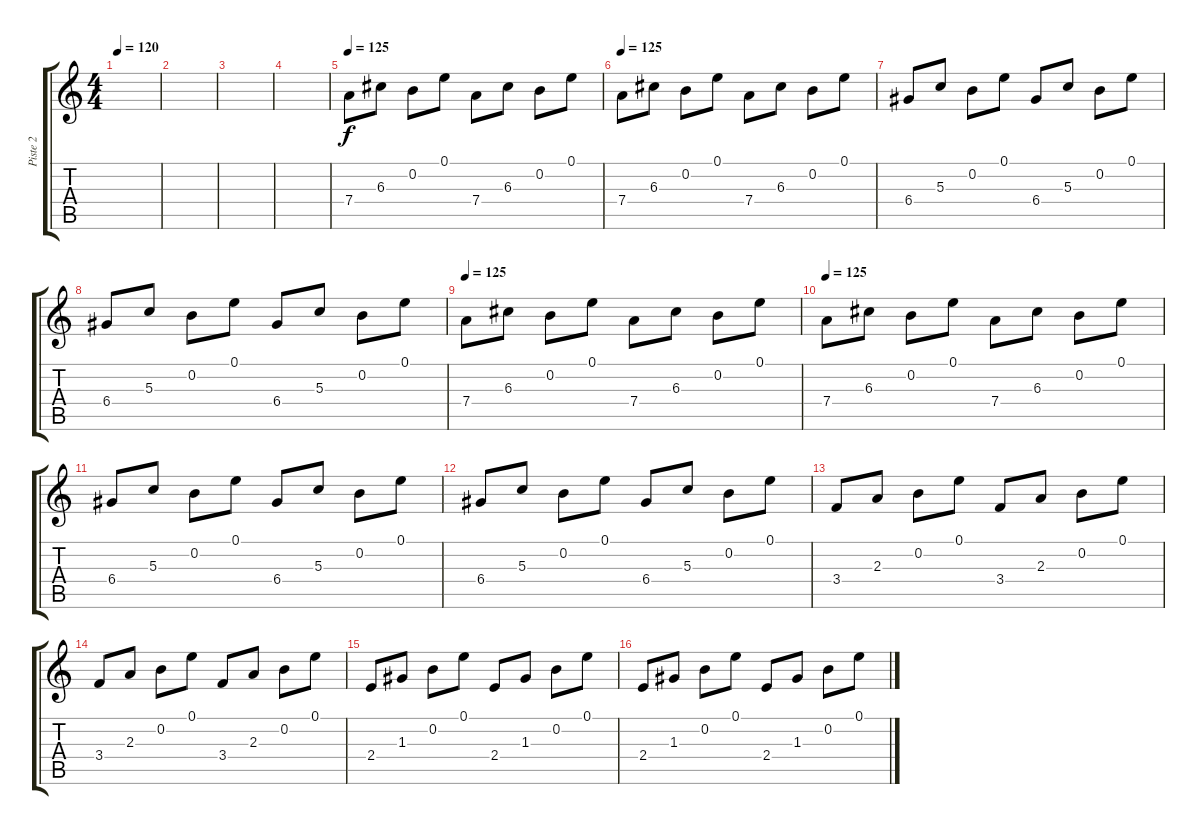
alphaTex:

\track ("Piste 2" "Piste 2") {instrument acousticguitarsteel}
\staff {score tabs}
\tuning (E4 B3 G3 D3 A2 E2) {hide}
\ts (4 4)
\tempo 120
\tempo 75
\tempo 120
\clef g2
\ks c
|
|
|
|
\tempo 125
7.4.8 6.3.8 0.2.8 0.1.8 7.4.8 6.3.8 0.2.8 0.1.8 |
\tempo 125
7.4.8 6.3.8 0.2.8 0.1.8 7.4.8 6.3.8 0.2.8 0.1.8 |
6.4.8 5.3.8 0.2.8 0.1.8 6.4.8 5.3.8 0.2.8 0.1.8 |
6.4.8 5.3.8 0.2.8 0.1.8 6.4.8 5.3.8 0.2.8 0.1.8 |
\tempo 125
7.4.8 6.3.8 0.2.8 0.1.8 7.4.8 6.3.8 0.2.8 0.1.8 |
\tempo 125
7.4.8 6.3.8 0.2.8 0.1.8 7.4.8 6.3.8 0.2.8 0.1.8 |
6.4.8 5.3.8 0.2.8 0.1.8 6.4.8 5.3.8 0.2.8 0.1.8 |
6.4.8 5.3.8 0.2.8 0.1.8 6.4.8 5.3.8 0.2.8 0.1.8 |
3.4.8 2.3.8 0.2.8 0.1.8 3.4.8 2.3.8 0.2.8 0.1.8 |
3.4.8 2.3.8 0.2.8 0.1.8 3.4.8 2.3.8 0.2.8 0.1.8 |
2.4.8 1.3.8 0.2.8 0.1.8 2.4.8 1.3.8 0.2.8 0.1.8 |
2.4.8 1.3.8 0.2.8 0.1.8 2.4.8 1.3.8 0.2.8 0.1.8
